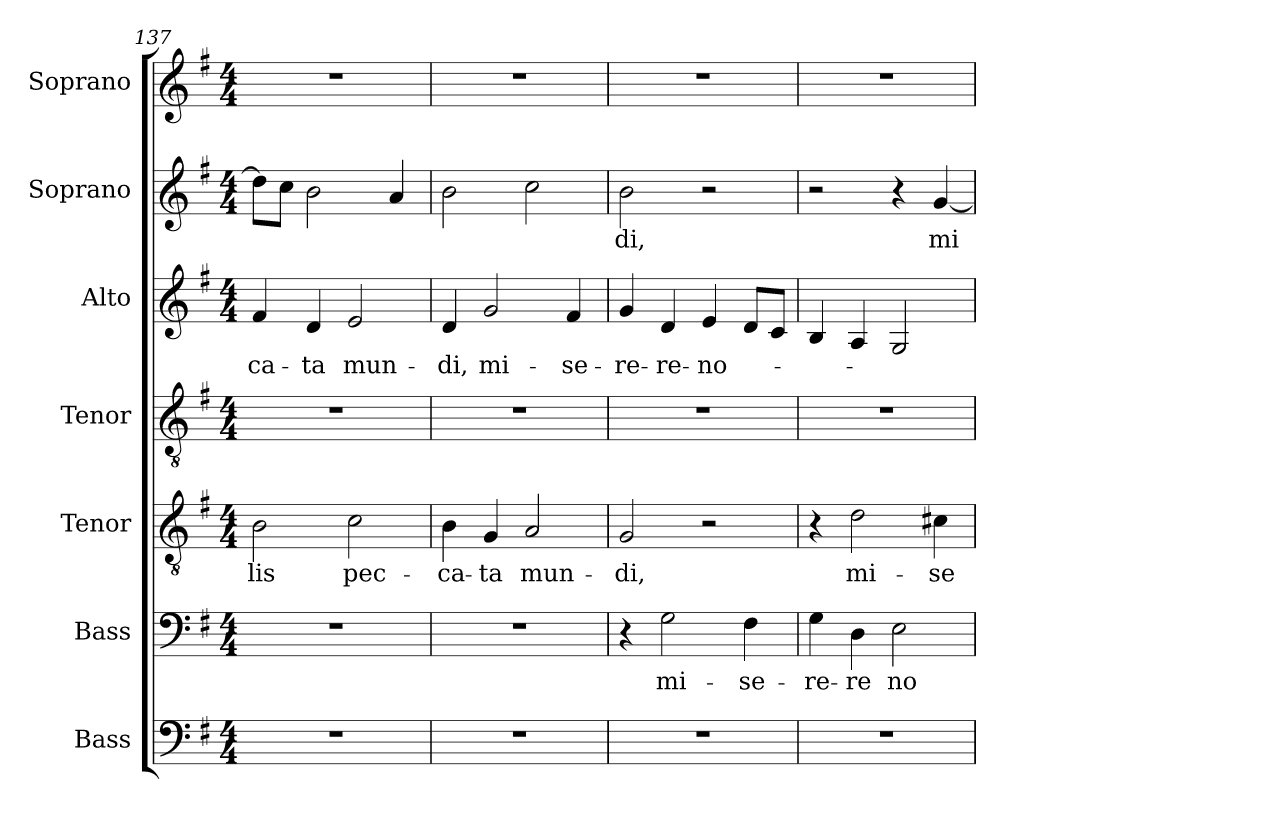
**kern	**kern	**text	**kern	**text	**kern	**kern	**text	**kern	**text	**kern
*part7	*part6	*part6	*part5	*part5	*part4	*part3	*part3	*part2	*part2	*part1
*staff7	*staff6	*staff6	*staff5	*staff5	*staff4	*staff3	*staff3	*staff2	*staff2	*staff1
*I"Bass	*I"Bass	*	*I"Tenor	*	*I"Tenor	*I"Alto	*	*I"Soprano	*	*I"Soprano
*I'B.	*I'B.	*	*I'T.	*	*I'T.	*I'A.	*	*I'S.	*	*I'S.
*clefF4	*clefF4	*	*clefGv2	*	*clefGv2	*clefG2	*	*clefG2	*	*clefG2
*	*	*	*ITrd7c12	*	*ITrd7c12	*	*	*	*	*
*k[f#]	*k[f#]	*	*k[f#]	*	*k[f#]	*k[f#]	*	*k[f#]	*	*k[f#]
*G:	*G:	*	*G:	*	*G:	*G:	*	*G:	*	*G:
*M4/4	*M4/4	*	*M4/4	*	*M4/4	*M4/4	*	*M4/4	*	*M4/4
=137	=137	=137	=137	=137	=137	=137	=137	=137	=137	=137
!	!	!	!	!LO:LY:b:color=#000000	!	!	!	!	!	!
!	!	!	!	!	!	!	!LO:LY:b:color=#000000	!	!	!
1r	1r	.	2BBi\	-lis	1r	4f#i/	-ca-	8ddi\L]	.	1r
.	.	.	.	.	.	.	.	8cci\J	.	.
!	!	!	!	!	!	!	!LO:LY:b:color=#000000	!	!	!
.	.	.	.	.	.	4di/	-ta	2bi\	.	.
!	!	!	!	!LO:LY:b:color=#000000	!	!	!	!	!	!
!	!	!	!	!	!	!	!LO:LY:b:color=#000000	!	!	!
.	.	.	2Ci\	pec-	.	2ei/	mun-	.	.	.
.	.	.	.	.	.	.	.	4ai/	.	.
=138	=138	=138	=138	=138	=138	=138	=138	=138	=138	=138
!	!	!	!	!LO:LY:b:color=#000000	!	!	!	!	!	!
!	!	!	!	!	!	!	!LO:LY:b:color=#000000	!	!	!
1r	1r	.	4BBi\	-ca-	1r	4di/	-di,	2bi\	.	1r
!	!	!	!	!LO:LY:b:color=#000000	!	!	!	!	!	!
!	!	!	!	!	!	!	!LO:LY:b:color=#000000	!	!	!
.	.	.	4GGi/	-ta	.	2gi/	mi-	.	.	.
!	!	!	!	!LO:LY:b:color=#000000	!	!	!	!	!	!
.	.	.	2AAi/	mun-	.	.	.	2cci\	.	.
!	!	!	!	!	!	!	!LO:LY:b:color=#000000	!	!	!
.	.	.	.	.	.	4f#i/	-se-	.	.	.
=139	=139	=139	=139	=139	=139	=139	=139	=139	=139	=139
!	!	!	!	!LO:LY:b:color=#000000	!	!	!	!	!	!
!	!	!	!	!	!	!	!LO:LY:b:color=#000000	!	!	!
!	!	!	!	!	!	!	!	!	!LO:LY:b:color=#000000	!
1r	4r	.	2GGi/	-di,	1r	4gi/	-re-	2bi\	-di,	1r
!	!	!LO:LY:b:color=#000000	!	!	!	!	!	!	!	!
!	!	!	!	!	!	!	!LO:LY:b:color=#000000	!	!	!
.	2Gi\	mi-	.	.	.	4di/	-re-	.	.	.
!	!	!	!	!	!	!	!LO:LY:b:color=#000000	!	!	!
.	.	.	2r	.	.	4ei/	-no-	2r	.	.
!	!	!LO:LY:b:color=#000000	!	!	!	!	!	!	!	!
.	4F#i\	-se-	.	.	.	8di/L	.	.	.	.
.	.	.	.	.	.	8ci/J	.	.	.	.
=140	=140	=140	=140	=140	=140	=140	=140	=140	=140	=140
!	!	!LO:LY:b:color=#000000	!	!	!	!	!	!	!	!
1r	4Gi\	-re-	4r	.	1r	4Bi/	.	2r	.	1r
!	!	!LO:LY:b:color=#000000	!	!	!	!	!	!	!	!
!	!	!	!	!LO:LY:b:color=#000000	!	!	!	!	!	!
.	4Di\	-re	2Di\	mi-	.	4Ai/	.	.	.	.
!	!	!LO:LY:b:color=#000000	!	!	!	!	!	!	!	!
.	2Ei\	no-	.	.	.	2Gi/	.	4r	.	.
!	!	!	!	!LO:LY:b:color=#000000	!	!	!	!	!	!
!	!	!	!	!	!	!	!	!	!LO:LY:b:color=#000000	!
.	.	.	4C#Xi\	-se-	.	.	.	[4gi/	mi-	.
=	=	=	=	=	=	=	=	=	=	=
*-	*-	*-	*-	*-	*-	*-	*-	*-	*-	*-
